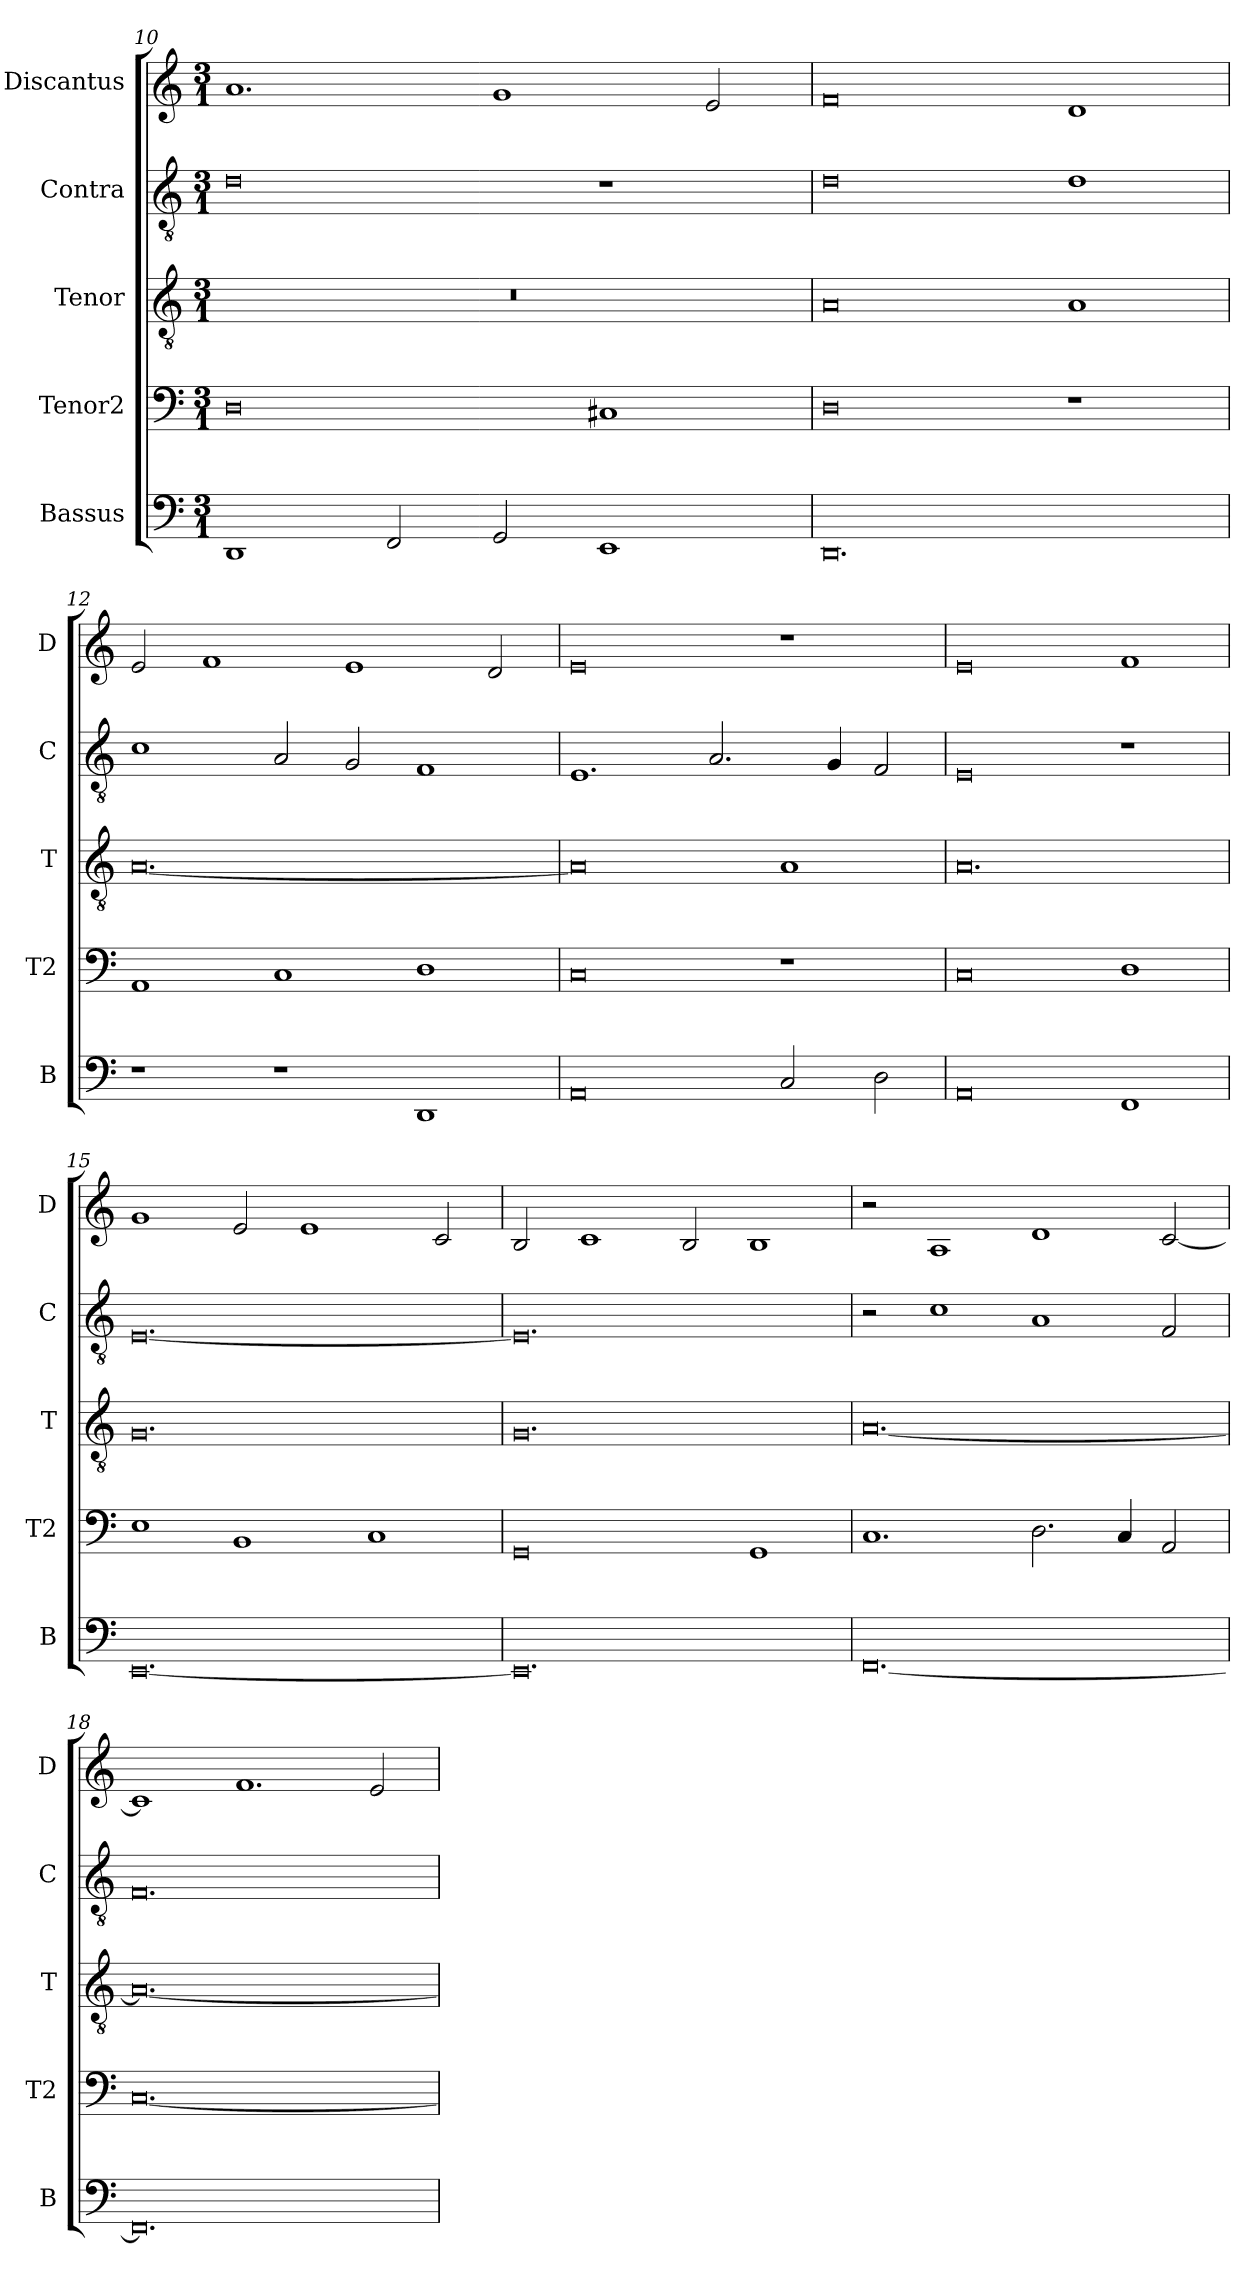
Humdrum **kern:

**kern	**kern	**kern	**kern	**kern
*part5	*part4	*part3	*part2	*part1
*staff5	*staff4	*staff3	*staff2	*staff1
*I"Bassus	*I"Tenor2	*I"Tenor	*I"Contra	*I"Discantus
*I'B	*I'T2	*I'T	*I'C	*I'D
*clefF4	*clefF4	*clefGv2	*clefGv2	*clefG2
*k[]	*k[]	*k[]	*k[]	*k[]
*M3/1	*M3/1	*M3/1	*M3/1	*M3/1
=10	=10	=10	=10	=10
1DD	0D	0.r	0d	1.a
2FF/	.	.	.	.
2GG/	.	.	.	1g
1EE	1C#X	.	1r	.
.	.	.	.	2e/
=11	=11	=11	=11	=11
0.DD	0D	0A	0d	0f
.	1r	1A	1d	1d
=12	=12	=12	=12	=12
1r	1AA	[0.A	1c	2e/
.	.	.	.	1f
1r	1C	.	2A/	.
.	.	.	2G/	1e
1DD	1D	.	1F	.
.	.	.	.	2d/
=13	=13	=13	=13	=13
0AA	0C	0A]	1.E	0e
.	.	.	2.A/	.
2C/	1r	1A	.	1r
.	.	.	4G/	.
2D\	.	.	2F/	.
=14	=14	=14	=14	=14
0AA	0C	0.A	0E	0e
1FF	1D	.	1r	1f
=15	=15	=15	=15	=15
[0.EE	1E	0.G	[0.E	1g
.	1BB	.	.	2e/
.	.	.	.	1e
.	1C	.	.	.
.	.	.	.	2c/
=16	=16	=16	=16	=16
0.EE]	0GG	0.G	0.E]	2B/
.	.	.	.	1c
.	.	.	.	2B/
.	1GG	.	.	1B
=17	=17	=17	=17	=17
[0.FF	1.C	[0.A	2r	2r
.	.	.	1c	1A
.	2.D\	.	1A	1d
.	4C/	.	.	.
.	2AA/	.	2F/	[2c/
=18	=18	=18	=18	=18
0.FF]	[0.C	0.A_	0.F	1c]
.	.	.	.	1.f
.	.	.	.	2e/
=	=	=	=	=
*-	*-	*-	*-	*-
